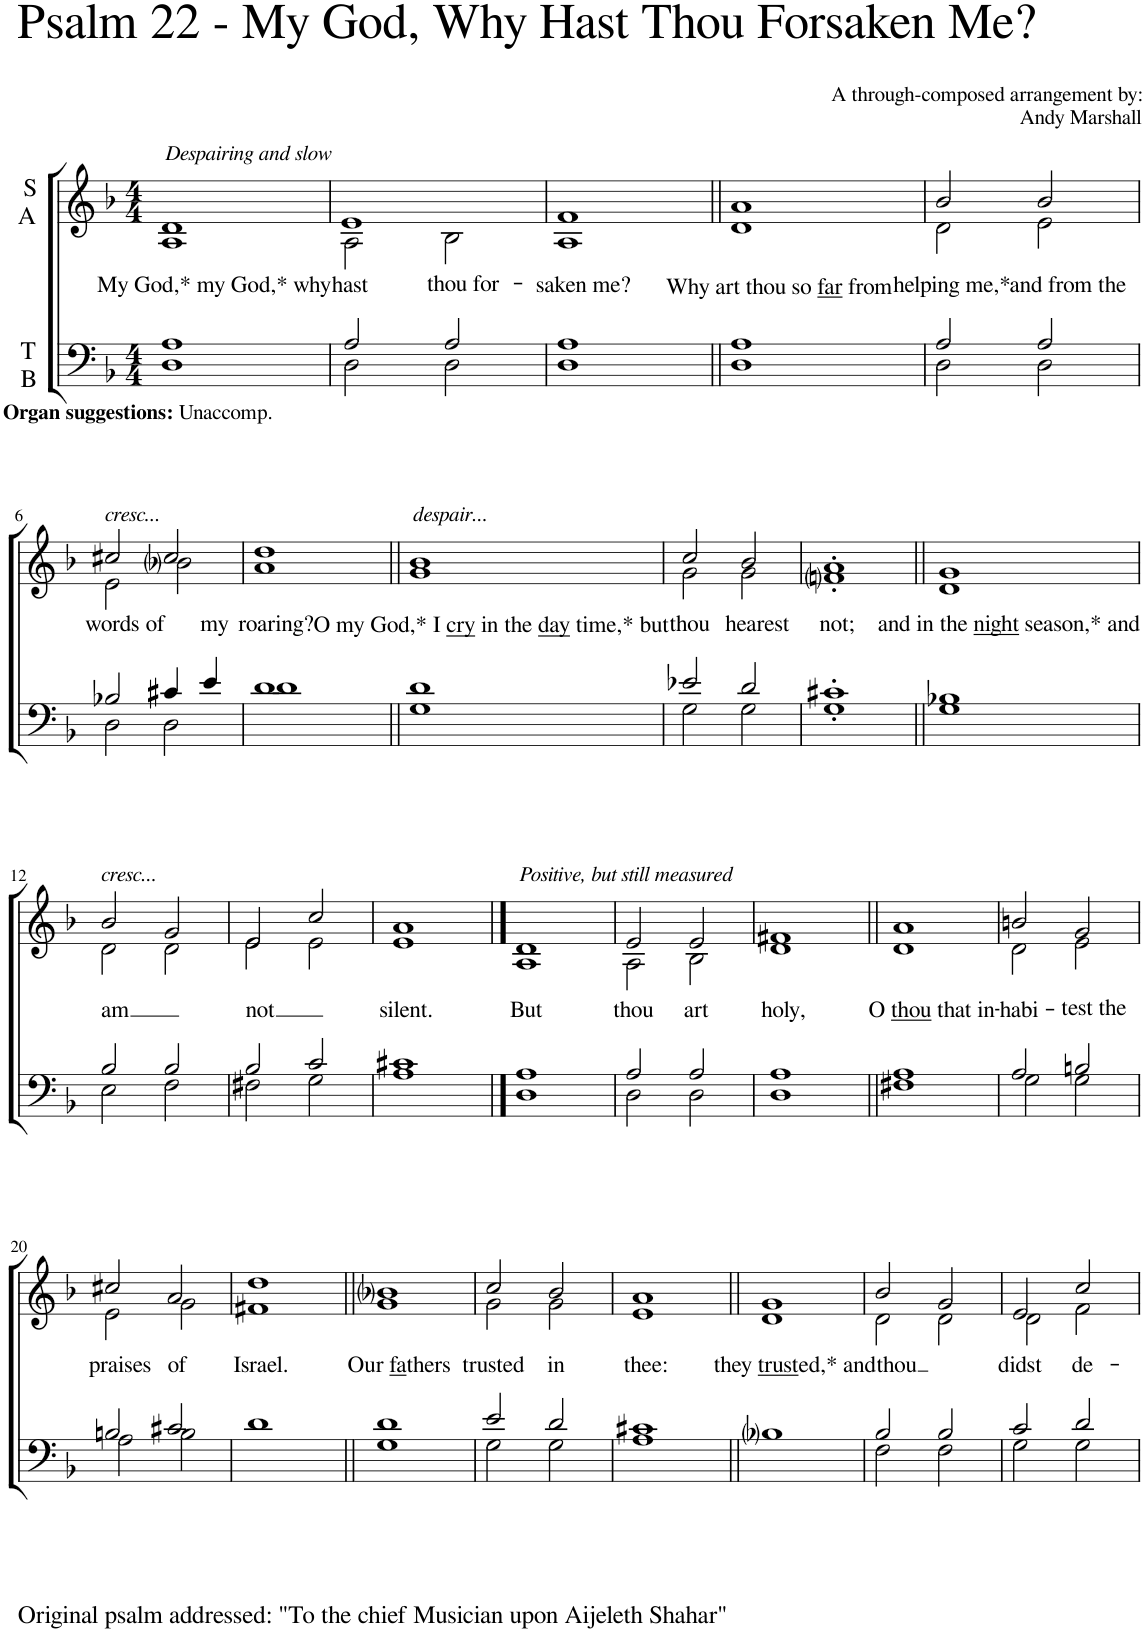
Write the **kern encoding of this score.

**kern	**kern	**text
*part2	*part1	*part1
*staff2	*staff1	*staff1
*I"T B	*I"S A	*
*clefF4	*clefG2	*
*k[b-]	*k[b-]	*
*M4/4	*M4/4	*
=1	=1	=1
*^	*^	*
!	!	!LO:TX:a:i:t=Despairing and slow	!	!
!LO:TX:b:B:t=Organ suggestions&colon;	!	!	!	!
!LO:TX:b:t=Unaccomp.	!	!	!	!
!	!	!	!	!LO:LY:b
1A	1D	1d	1A	My God,* my God,* why
=2	=2	=2	=2	=2
!	!	!	!	!LO:LY:b
2A/	2D\	1e	2A\	hast
!	!	!	!	!LO:LY:b
2A/	2D\	.	2B-\	thou for-
=3	=3	=3	=3	=3
!	!	!	!	!LO:LY:b
1A	1D	1f	1A	-saken me?
=4||	=4||	=4||	=4||	=4||
!	!	!	!	!LO:LY:b
1A	1D	1a	1d	Why art thou so far from
=5	=5	=5	=5	=5
!	!	!	!	!LO:LY:b
2A/	2D\	2b-/	2d\	helping me,*
!	!	!	!	!LO:LY:b
2A/	2D\	2b-/	2e\	and from the
!!LO:LB:g=z	!!
=6	=6	=6	=6	=6
!	!	!LO:TX:a:i:t=cresc...	!	!
!	!	!	!	!LO:LY:b
2B-X/	2D\	2cc#X/	2e\	words
!	!	!	!	!LO:LY:b
4c#X/	2D\	2cc#/	2b-i\	of my
4e/	.	.	.	.
=7	=7	=7	=7	=7
!	!	!	!	!LO:LY:b
1d	1d	1dd	1a	roaring?
=8||	=8||	=8||	=8||	=8||
!	!	!LO:TX:a:i:t=despair...	!	!
!	!	!	!	!LO:LY:b
1d	1G	1b-	1g	O my God,* I cry in the day time,* but
=9	=9	=9	=9	=9
!	!	!	!	!LO:LY:b
2e-X/	2G\	2cc/	2g\	thou
!	!	!	!	!LO:LY:b
2d/	2G\	2b-/	2g\	hearest
=10	=10	=10	=10	=10
!	!	!	!	!LO:LY:b
1c#X'	1G'	1a'	1fni'	not;
=11||	=11||	=11||	=11||	=11||
!	!	!	!	!LO:LY:b
1B-X	1G	1g	1d	and in the night season,* and
!!LO:LB:g=z	!!
=12	=12	=12	=12	=12
!	!	!LO:TX:a:i:t=cresc...	!	!
!	!	!	!	!LO:LY:b
2B-/	2E\	2b-/	2d\	am
2B-/	2F\	2g/	2d\	.
=13	=13	=13	=13	=13
!	!	!	!	!LO:LY:b
2B-/	2F#X\	2e/	2e\	not
2c/	2G\	2cc/	2e\	.
=14	=14	=14	=14	=14
!	!	!	!	!LO:LY:b
1c#X	1A	1a	1e	silent.
==15	==15	==15	==15	==15
!	!	!LO:TX:a:i:t=Positive, but still measured	!	!
!	!	!	!	!LO:LY:b
1A	1D	1d	1A	But
=16	=16	=16	=16	=16
!	!	!	!	!LO:LY:b
2A/	2D\	2e/	2A\	thou
!	!	!	!	!LO:LY:b
2A/	2D\	2e/	2B-\	art
=17	=17	=17	=17	=17
!	!	!	!	!LO:LY:b
1A	1D	1f#X	1d	holy,
=18||	=18||	=18||	=18||	=18||
!	!	!	!	!LO:LY:b
1A	1F#X	1a	1d	O thou that in
=19	=19	=19	=19	=19
!	!	!	!	!LO:LY:b
2A/	2G\	2bn/	2d\	-habi-
!	!	!	!	!LO:LY:b
2Bn/	2G\	2g/	2e\	-test the
!!LO:LB:g=z	!!
=20	=20	=20	=20	=20
!	!	!	!	!LO:LY:b
2Bn/	2A\	2cc#X/	2e\	praises
!	!	!	!	!LO:LY:b
2c#X/	2B\	2a/	2g\	of
=21	=21	=21	=21	=21
!	!	!	!	!LO:LY:b
*v	*v	*	*	*
1d	1dd	1f#X	Israel.
=22||	=22||	=22||	=22||
*^	*	*	*
!	!	!	!	!LO:LY:b
1d	1G	1b-i	1g	Our fa thers
=23	=23	=23	=23	=23
!	!	!	!	!LO:LY:b
2e/	2G\	2cc/	2g\	trusted
!	!	!	!	!LO:LY:b
2d/	2G\	2b-/	2g\	in
=24	=24	=24	=24	=24
!	!	!	!	!LO:LY:b
1c#X	1A	1a	1e	thee:
=25||	=25||	=25||	=25||	=25||
!	!	!	!	!LO:LY:b
*v	*v	*	*	*
1B-i	1g	1d	they trust ed,* and
=26	=26	=26	=26
*^	*	*	*
!	!	!	!	!LO:LY:b
2B-/	2F\	2b-/	2d\	thou
2B-/	2F\	2g/	2d\	.
=27	=27	=27	=27	=27
!	!	!	!	!LO:LY:b
2c/	2G\	2e/	2d\	didst
!	!	!	!	!LO:LY:b
2d/	2G\	2cc/	2f\	de-
*v	*v	*	*	*
*	*v	*v	*
=	=	=
*-	*-	*-
